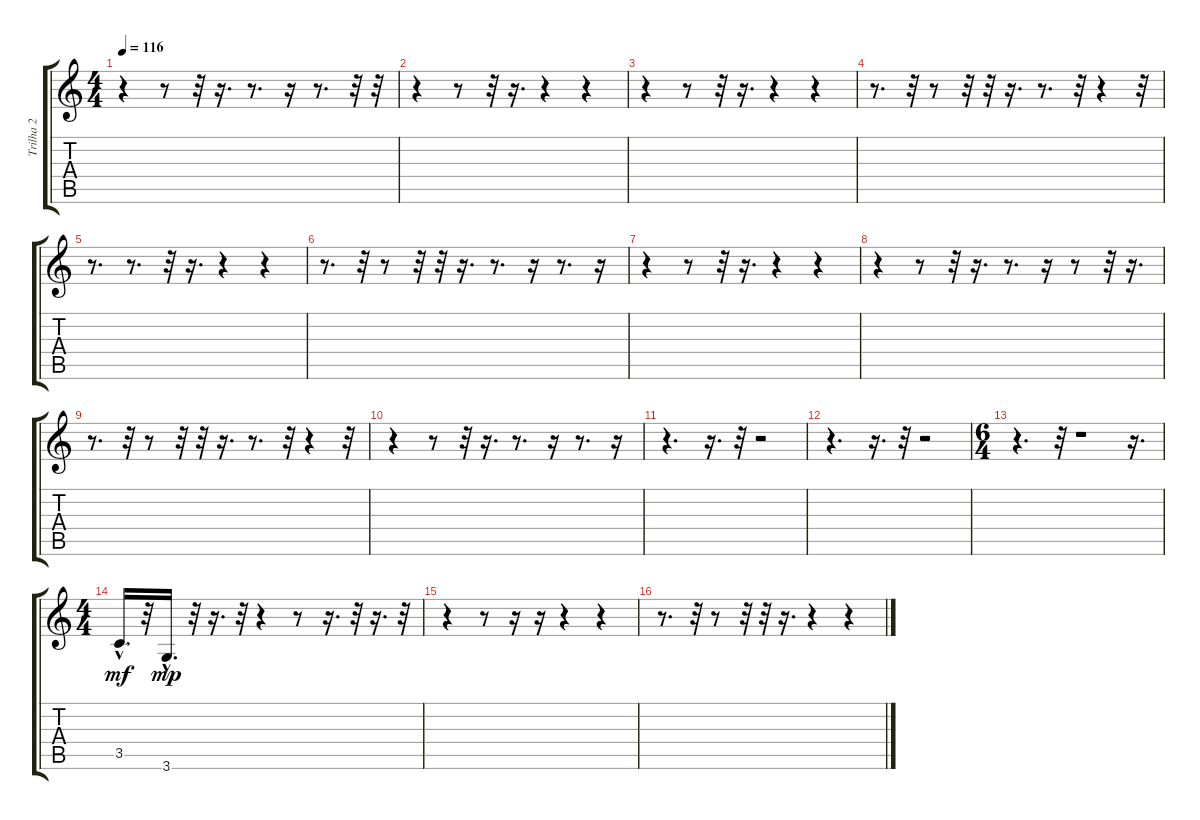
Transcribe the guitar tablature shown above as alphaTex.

\track ("Trilha 2" "Trilha 2") {instrument electricbassfinger}
\staff {score tabs}
\tuning (E4 B3 G3 D3 A2 E2) {hide}
\ts (4 4)
\tempo 116
\clef g2
\ks c
r.4{dy mf} r.8 r.32 r.16{d} r.8{d} r.16 r.8{d} r.32 r.32 |
r.4 r.8 r.32 r.16{d} r.4 r.4 |
r.4 r.8 r.32 r.16{d} r.4 r.4 |
r.8{d} r.32 r.8 r.32 r.32 r.16{d} r.8{d} r.32 r.4 r.32 |
r.8{d} r.8{d} r.32 r.16{d} r.4 r.4 |
r.8{d} r.32 r.8 r.32 r.32 r.16{d} r.8{d} r.16 r.8{d} r.16 |
r.4 r.8 r.32 r.16{d} r.4 r.4 |
r.4 r.8 r.32 r.16{d} r.8{d} r.16 r.8 r.32 r.16{d} |
r.8{d} r.32 r.8 r.32 r.32 r.16{d} r.8{d} r.32 r.4 r.32 |
r.4 r.8 r.32 r.16{d} r.8{d} r.16 r.8{d} r.16 |
r.4{d} r.16{d} r.32 r.2 |
r.4{d} r.16{d} r.32 r.2 |
\ts (6 4)
r.4{d} r.32 r.1 r.16{d} |
\ts (4 4)
3.5{hac}.16{d} r.32 3.6{hac}.16{d dy mp} r.32 r.16{d} r.32 r.4 r.8 r.16{d} r.32 r.16{d} r.32 |
r.4 r.8 r.16 r.16 r.4 r.4 |
r.8{d} r.32 r.8 r.32 r.32 r.16{d} r.4 r.4
